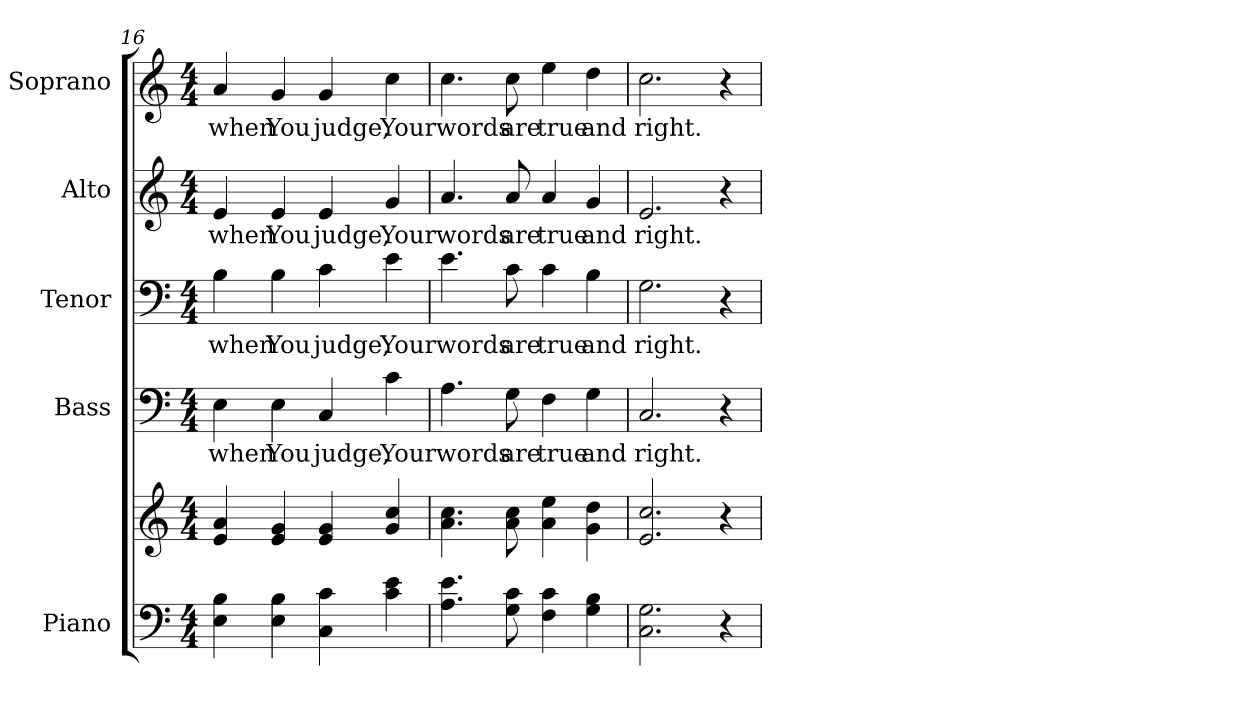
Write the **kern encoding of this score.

**kern	**kern	**kern	**text	**kern	**text	**kern	**text	**kern	**text
*part5	*part5	*part4	*part4	*part3	*part3	*part2	*part2	*part1	*part1
*staff6	*staff5	*staff4	*staff4	*staff3	*staff3	*staff2	*staff2	*staff1	*staff1
*I"Piano	*	*I"Bass	*	*I"Tenor	*	*I"Alto	*	*I"Soprano	*
*I'Pno.	*	*I'B.	*	*I'T.	*	*I'A.	*	*I'S.	*
*clefF4	*clefG2	*clefF4	*	*clefF4	*	*clefG2	*	*clefG2	*
*k[]	*k[]	*k[]	*	*k[]	*	*k[]	*	*k[]	*
*C:	*C:	*C:	*	*C:	*	*C:	*	*C:	*
*M4/4	*M4/4	*M4/4	*	*M4/4	*	*M4/4	*	*M4/4	*
=16	=16	=16	=16	=16	=16	=16	=16	=16	=16
!	!	!	!LO:LY:b:color=#000000	!	!	!	!	!	!
!	!	!	!	!	!LO:LY:b:color=#000000	!	!	!	!
!	!	!	!	!	!	!	!LO:LY:b:color=#000000	!	!
!	!	!	!	!	!	!	!	!	!LO:LY:b:color=#000000
4Ei\ 4Bi	4ei/ 4ai	4Ei\	when	4Bi\	when	4ei/	when	4ai/	when
!	!	!	!LO:LY:b:color=#000000	!	!	!	!	!	!
!	!	!	!	!	!LO:LY:b:color=#000000	!	!	!	!
!	!	!	!	!	!	!	!LO:LY:b:color=#000000	!	!
!	!	!	!	!	!	!	!	!	!LO:LY:b:color=#000000
4Ei\ 4Bi	4ei/ 4gi	4Ei\	You	4Bi\	You	4ei/	You	4gi/	You
!	!	!	!LO:LY:b:color=#000000	!	!	!	!	!	!
!	!	!	!	!	!LO:LY:b:color=#000000	!	!	!	!
!	!	!	!	!	!	!	!LO:LY:b:color=#000000	!	!
!	!	!	!	!	!	!	!	!	!LO:LY:b:color=#000000
4Ci\ 4ci	4ei/ 4gi	4Ci/	judge,	4ci\	judge,	4ei/	judge,	4gi/	judge,
!	!	!	!LO:LY:b:color=#000000	!	!	!	!	!	!
!	!	!	!	!	!LO:LY:b:color=#000000	!	!	!	!
!	!	!	!	!	!	!	!LO:LY:b:color=#000000	!	!
!	!	!	!	!	!	!	!	!	!LO:LY:b:color=#000000
4ci\ 4ei	4gi/ 4cci	4ci\	Your	4ei\	Your	4gi/	Your	4cci\	Your
!!LO:PB:g=z
=17	=17	=17	=17	=17	=17	=17	=17	=17	=17
!	!	!	!LO:LY:b:color=#000000	!	!	!	!	!	!
!	!	!	!	!	!LO:LY:b:color=#000000	!	!	!	!
!	!	!	!	!	!	!	!LO:LY:b:color=#000000	!	!
!	!	!	!	!	!	!	!	!	!LO:LY:b:color=#000000
4.Ai\ 4.ei	4.ai\ 4.cci	4.Ai\	words	4.ei\	words	4.ai/	words	4.cci\	words
!	!	!	!LO:LY:b:color=#000000	!	!	!	!	!	!
!	!	!	!	!	!LO:LY:b:color=#000000	!	!	!	!
!	!	!	!	!	!	!	!LO:LY:b:color=#000000	!	!
!	!	!	!	!	!	!	!	!	!LO:LY:b:color=#000000
8Gi\ 8ci	8ai\ 8cci	8Gi\	are	8ci\	are	8ai/	are	8cci\	are
!	!	!	!LO:LY:b:color=#000000	!	!	!	!	!	!
!	!	!	!	!	!LO:LY:b:color=#000000	!	!	!	!
!	!	!	!	!	!	!	!LO:LY:b:color=#000000	!	!
!	!	!	!	!	!	!	!	!	!LO:LY:b:color=#000000
4Fi\ 4ci	4ai\ 4eei	4Fi\	true	4ci\	true	4ai/	true	4eei\	true
!	!	!	!LO:LY:b:color=#000000	!	!	!	!	!	!
!	!	!	!	!	!LO:LY:b:color=#000000	!	!	!	!
!	!	!	!	!	!	!	!LO:LY:b:color=#000000	!	!
!	!	!	!	!	!	!	!	!	!LO:LY:b:color=#000000
4Gi\ 4Bi	4gi\ 4ddi	4Gi\	and	4Bi\	and	4gi/	and	4ddi\	and
=18	=18	=18	=18	=18	=18	=18	=18	=18	=18
!	!	!	!LO:LY:b:color=#000000	!	!	!	!	!	!
!	!	!	!	!	!LO:LY:b:color=#000000	!	!	!	!
!	!	!	!	!	!	!	!LO:LY:b:color=#000000	!	!
!	!	!	!	!	!	!	!	!	!LO:LY:b:color=#000000
2.Ci\ 2.Gi	2.ei/ 2.cci	2.Ci/	right.	2.Gi\	right.	2.ei/	right.	2.cci\	right.
4r	4r	4r	.	4r	.	4r	.	4r	.
=	=	=	=	=	=	=	=	=	=
*-	*-	*-	*-	*-	*-	*-	*-	*-	*-
